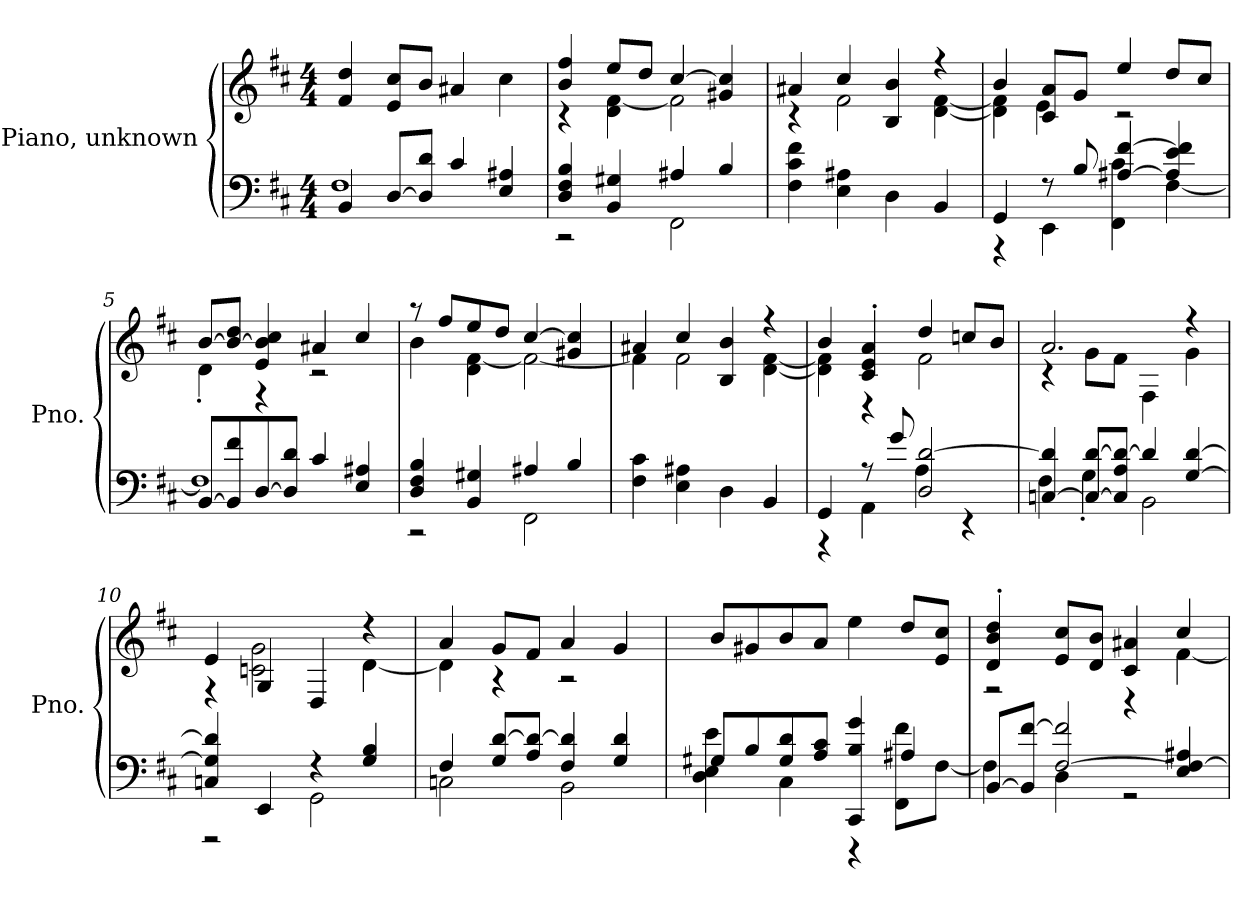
**kern	**kern
*part1	*part1
*staff2	*staff1
*I"Piano, unknown	*
*I'Pno.	*
*clefF4	*clefG2
*k[f#c#]	*k[f#c#]
*M4/4	*M4/4
*MM120	*MM120
=1	=1
*^	*
4BB/	1F#	4f#/ 4dd/
[8D/L	.	8e/ 8cc#/L
8D/] 8d/J	.	8b/J
4c#/	.	4a#X/
4E/ 4A#X/	.	4cc#\
=2	=2	=2
*	*	*^
4D/ 4F#/ 4B/	2r	4b/ 4ff#/	4r
4BB/ 4G#X/	.	8ee/L	4d\ [4f#\
.	.	8dd/J	.
4A#X/	2FF#\	[4cc#/	2f#\]
4B/	.	4g#X/ 4cc#/]	.
*v	*v	*	*
=3	=3	=3
4F#\ 4c#\ 4f#\	4a#X/	4r
4E\ 4A#X\	4cc#/	2f#\
4D\	4B/ 4b/	.
4BB/	4r	[4d\ [4f#\
=4	=4	=4
*^	*	*
4GG/	4r	4b/	4d\] 4f#\]
8r	4EE\	8c#/ 8a/L	4e\
8B/	.	8g/J	.
[4A#X/ [4f#/	4FF#\ 4c#\	4ee/	2r
4A#/] 4e/ 4f#/]	[4F#\	8dd/L	.
.	.	8cc#/J	.
=5	=5	=5	=5
[8BB/L	1F#]	[8b/L	4d'\
8BB/] 8f#/	.	8b/_ 8dd/J	.
[8D/	.	4e/ 4b/] 4cc#/	4r
8D/] 8d/J	.	.	.
4c#/	.	4a#X/	2r
4E/ 4A#X/	.	4cc#/	.
!!LO:LB:g=z	!!
=6	=6	=6	=6
4D/ 4F#/ 4B/	2r	8r	4b\
.	.	8ff#/L	.
4BB/ 4G#X/	.	8ee/	4d\ [4f#\
.	.	8dd/J	.
4A#X/	2FF#\	[4cc#/	2f#\_
4B/	.	4g#X/ 4cc#/]	.
*v	*v	*	*
=7	=7	=7
4F#\ 4c#\	4a#X/	4f#\]
4E\ 4A#X\	4cc#/	2f#\
4D\	4B/ 4b/	.
4BB/	4r	[4d\ [4f#\
=8	=8	=8
*^	*	*
4GG/	4r	4b/	4d\] 4f#\]
8r	4AA\	4c#/' 4e/' 4a/'	4r
8g/	.	.	.
2D/ [2d/	4A\	4dd/	2f#\
.	4r	8ccn/L	.
.	.	8b/J	.
=9	=9	=9	=9
[4Cn/ 4d/]	4F#\	2.a/	4r
8C/_ [8d/L	4G'\	.	8g\L
8C/] 8A/ 8d/_J	.	.	8f#\J
4d/]	2BB\	.	4F#\
[4G/ [4d/	.	4r	4g\
=10	=10	=10	=10
4Cn/ 4G/] 4d/]	2r	4e/	4r
4EE/	.	4G/	2cn\ 2g\
4r	2GG\	4D/	.
4G/ 4B/	.	4r	[4d\
!!LO:LB:g=z	!!
=11	=11	=11	=11
4F#/	2Cn\	4a/	4d\]
8G/ [8d/L	.	8g/L	4r
8A/ 8d/_J	.	8f#/J	.
4F#/ 4d/]	2BB\	4a/	2r
4G/ 4d/	.	4g/	.
*	*	*v	*v
=12	=12	=12
8G#X/L	4D\ 4E\ 4e\	8b/L
8B/	.	8g#X/
8G#/ 8d/	4C#\	8b/
8A/ 8c#/J	.	8a/J
4CC#/ 4B/ 4g/	4r	4ee\
4A#X/	8FF#\ 8f#\L	8dd/L
.	[8F#\J	8e/ 8cc#/J
=13	=13	=13
*	*	*^
[8BB/L	4F#\]	4d/' 4b/' 4dd/'	2r
8BB/] [8f#/J	.	.	.
[2F#/ 2f#/]	4D\	8e/ 8cc#/L	.
.	.	8d/ 8b/J	.
.	2r	4c#/ 4a#X/	4r
4E/ 4F#/_ 4A#X/	.	4cc#/	[4f#\
*v	*v	*	*
*	*v	*v
=	=
*-	*-
